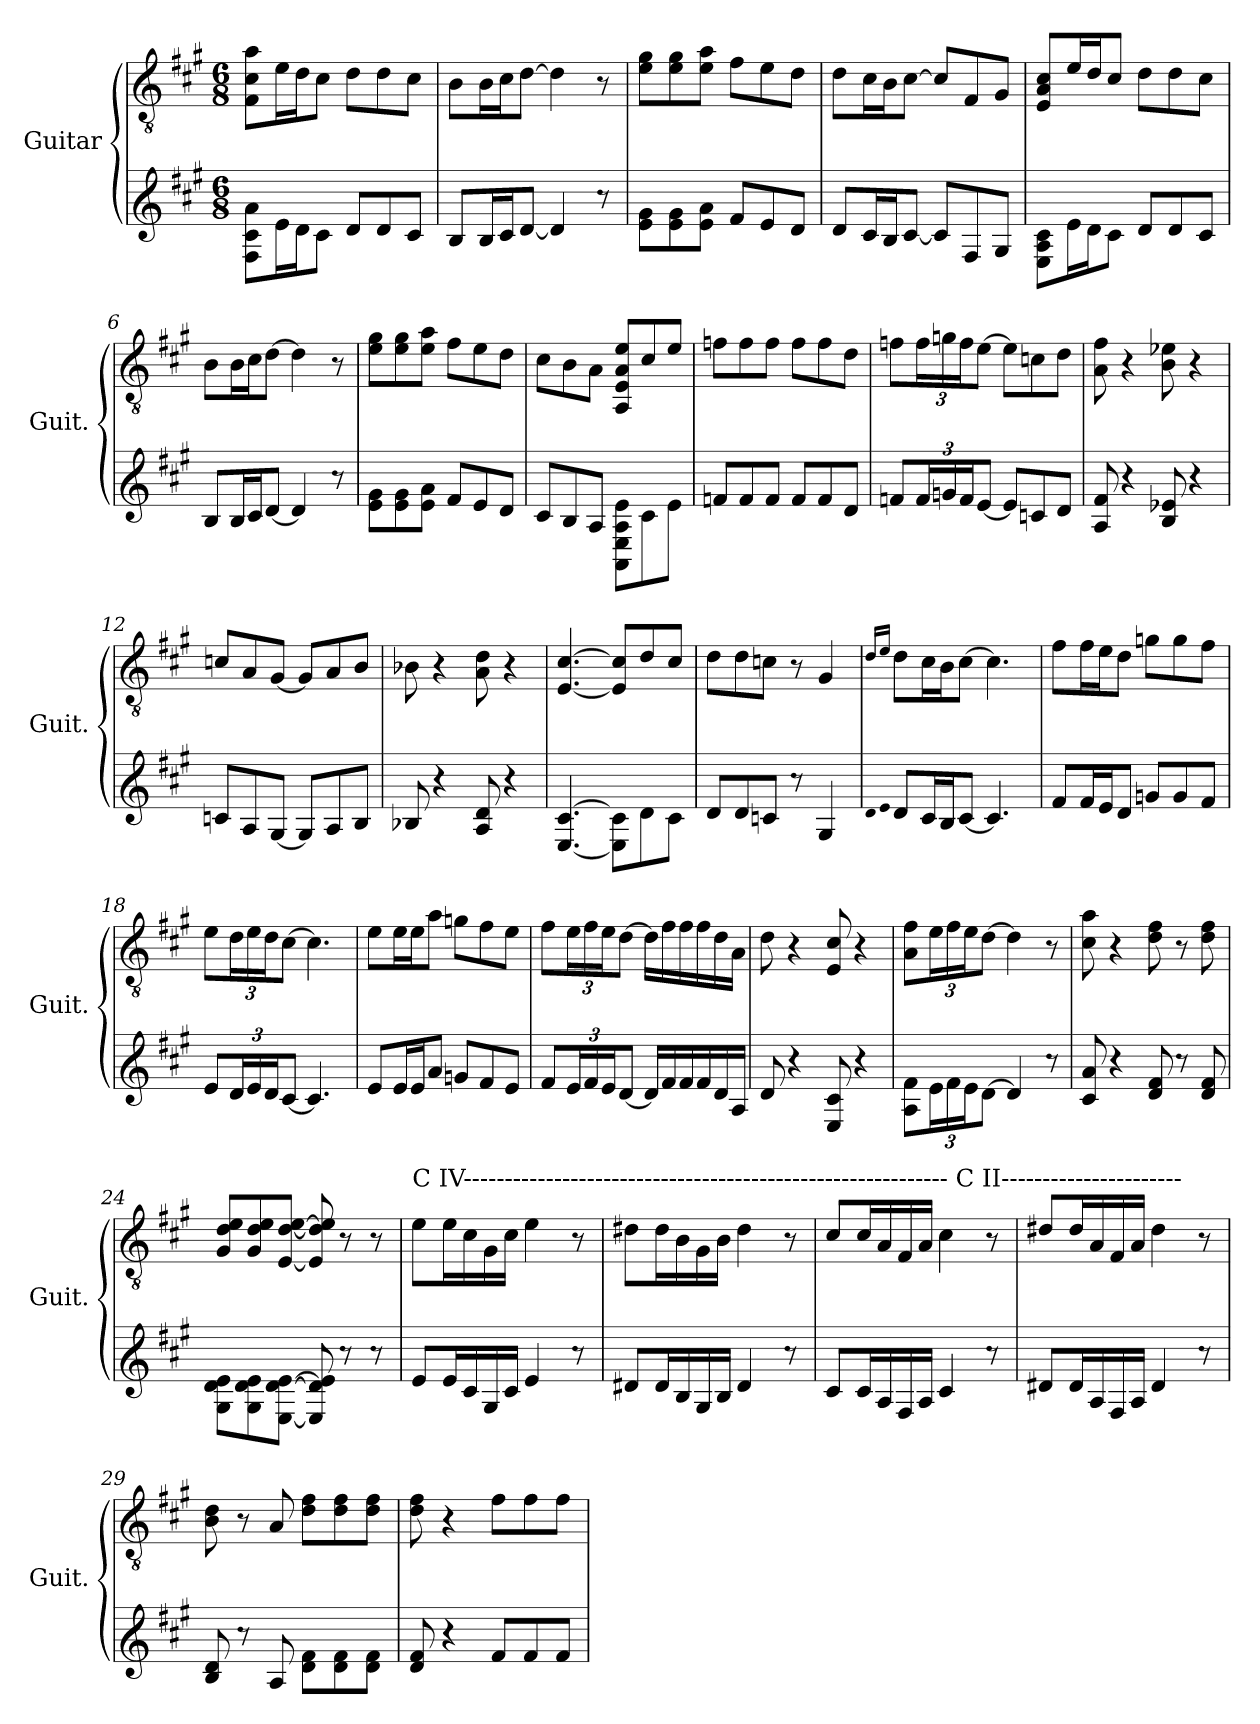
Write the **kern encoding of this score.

**kern	**kern
*part1	*part1
*staff2	*staff1
*I"Guitar	*
*I'Guit.	*
*stria6	*
*	*clefGv2
*k[f#c#g#]	*k[f#c#g#]
*M6/8	*M6/8
=1	=1
8F#\ 8c#\ 8a\L	8F#\ 8c#\ 8a\L
16eL	16e\L
16dJ	16d\J
8c#J	8c#\J
8dL	8d\L
8d	8d\
8c#J	8c#\J
=2	=2
8BL	8B\L
16BL	16B\L
16c#J	16c#\J
[8dJ	[8d\J
4d]	4d\]
8r	8r
=3	=3
8e\ 8g#\L	8e\ 8g#\L
8e\ 8g#\	8e\ 8g#\
8e\ 8a\J	8e\ 8a\J
8f#L	8f#\L
8e	8e\
8dJ	8d\J
!!LO:LB:g=z
=4	=4
8dL	8d\L
16c#L	16c#\L
16BJ	16B\J
[8c#J	[8c#\J
8c#L]	8c#/L]
8F#	8F#/
8G#J	8G#/J
=5	=5
8E\ 8A\ 8c#\L	8E/ 8A/ 8c#/L
16eL	16e/L
16dJ	16d/J
8c#J	8c#/J
8dL	8d\L
8d	8d\
8c#J	8c#\J
=6	=6
8BL	8B\L
16BL	16B\L
16c#J	16c#\J
[8dJ	[8d\J
4d]	4d\]
8r	8r
=7	=7
8e\ 8g#\L	8e\ 8g#\L
8e\ 8g#\	8e\ 8g#\
8e\ 8a\J	8e\ 8a\J
8f#L	8f#\L
8e	8e\
8dJ	8d\J
!!LO:LB:g=z
=8	=8
8c#L	8c#\L
8B	8B\
8AJ	8A\J
8AA\ 8E\ 8A\ 8e\L	8AA/ 8E/ 8A/ 8e/L
8c#	8c#/
8eJ	8e/J
=9	=9
8fL	8fn\L
8f	8f\
8fJ	8f\J
8fL	8f\L
8f	8f\
8dJ	8d\J
=10	=10
8fL	8fn\L
*Xbrackettup	*Xbrackettup
24fL	24f\L
24g	24gn\
24fJ	24f\J
[8eJ	[8e\J
8eL]	8e\L]
8c	8cn\
8dJ	8d\J
!!LO:LB:g=z
=11	=11
8A 8f#	8A\ 8f#\
4r	4r
8B 8e-	8B\ 8e-X\
4r	4r
=12	=12
8cL	8cn/L
8A	8A/
[8G#J	[8G#/J
8G#L]	8G#/L]
8A	8A/
8BJ	8B/J
=13	=13
8B-	8B-X\
4r	4r
8A 8d	8A\ 8d\
4r	4r
!!LO:LB:g=z
=14	=14
[4.E [4.c#	[4.E/ [4.c#/
8E]\ 8c#]\L	8E/] 8c#/]L
8d	8d/
8c#J	8c#/J
=15	=15
8dL	8d\L
8d	8d\
8cJ	8cn\J
8r	8r
4G#	4G#/
=16	=16
qd	16qd/LL
qe	16qe/JJ
8dL	8d\L
16c#L	16c#\L
16BJ	16B\J
[8c#J	[8c#\J
4.c#]	4.c#\]
!!LO:PB:g=z
=17	=17
8f#L	8f#\L
16f#L	16f#\L
16eJ	16e\J
8dJ	8d\J
8gL	8gn\L
8g	8g\
8f#J	8f#\J
=18	=18
8eL	8e\L
24dL	24d\L
24e	24e\
24dJ	24d\J
[8c#J	[8c#\J
4.c#]	4.c#\]
=19	=19
8eL	8e\L
16eL	16e\L
16eJ	16e\J
8aJ	8a\J
8gL	8gn\L
8f#	8f#\
8eJ	8e\J
!!LO:LB:g=z
=20	=20
8f#L	8f#\L
24eL	24e\L
24f#	24f#\
24eJ	24e\J
[8dJ	[8d\J
16dLL]	16d\LL]
16f#	16f#\
16f#	16f#\
16f#	16f#\
16d	16d\
16AJJ	16A\JJ
=21	=21
8d	8d\
4r	4r
8E 8c#	8E/ 8c#/
4r	4r
=22	=22
8A\ 8f#\L	8A\ 8f#\L
24eL	24e\L
24f#	24f#\
24eJ	24e\J
[8dJ	[8d\J
4d]	4d\]
8r	8r
=23	=23
8c# 8a	8c#\ 8a\
4r	4r
8d 8f#	8d\ 8f#\
8r	8r
8d 8f#	8d\ 8f#\
!!LO:LB:g=z
=24	=24
8G#\ 8d\ 8e\L	8G#/ 8d/ 8e/L
8G#\ 8d\ 8e\	8G#/ 8d/ 8e/
[8E\ [8d\ [8e\J	[8E/ [8d/ [8e/J
8E] 8d] 8e]	8E/] 8d/] 8e/]
8r	8r
8r	8r
=25	=25
!	!LO:TX:a:t=C IV-----------------------------------------------------------              C II----------------------
8eL	8e\L
16eL	16e\L
16c#	16c#\
16G#	16G#\
16c#JJ	16c#\JJ
4e	4e\
8r	8r
=26	=26
8d#L	8d#X\L
16d#L	16d#\L
16B	16B\
16G#	16G#\
16BJJ	16B\JJ
4d#	4d#\
8r	8r
=27	=27
8c#L	8c#/L
16c#L	16c#/L
16A	16A/
16F#	16F#/
16AJJ	16A/JJ
4c#	4c#\
8r	8r
!!LO:LB:g=z
=28	=28
8d#L	8d#X/L
16d#L	16d#/L
16A	16A/
16F#	16F#/
16AJJ	16A/JJ
4d#	4d#\
8r	8r
=29	=29
8B 8d	8B\ 8d\
8r	8r
8A	8A/
8d\ 8f#\L	8d\ 8f#\L
8d\ 8f#\	8d\ 8f#\
8d\ 8f#\J	8d\ 8f#\J
=30	=30
8d 8f#	8d\ 8f#\
4r	4r
8f#L	8f#\L
8f#	8f#\
8f#J	8f#\J
=	=
*-	*-
